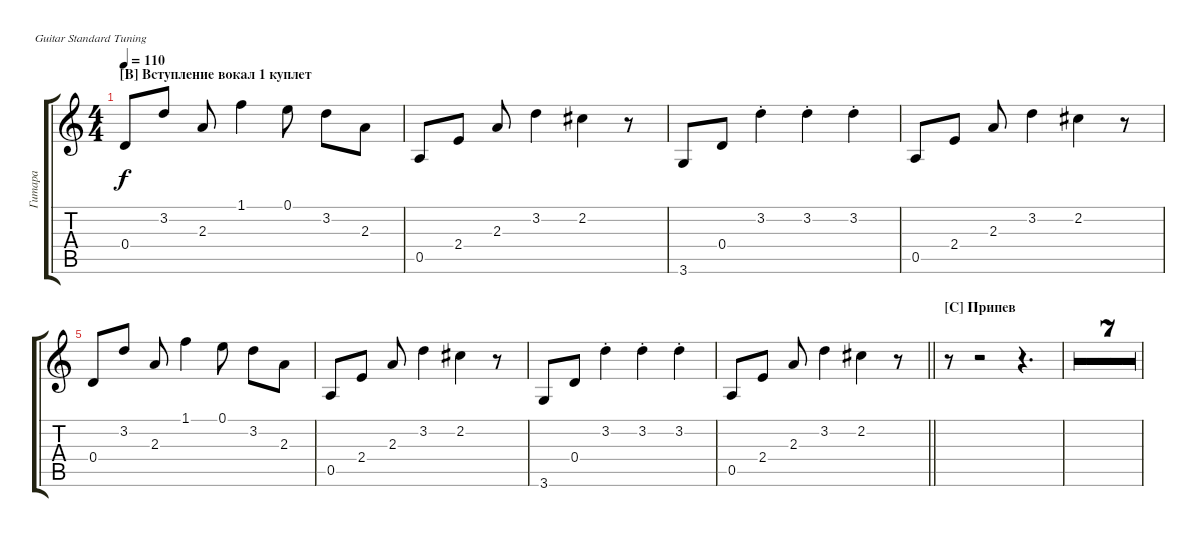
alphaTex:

\bracketExtendMode groupsimilarinstruments
\multiTrackTrackNamePolicy hidden
\firstSystemTrackNameMode fullname
\otherSystemsTrackNameMode fullname
\otherSystemsTrackNameOrientation horizontal
\defaultBarNumberDisplay FirstOfSystem
\track ("Гитара" "S-Gt") {multiBarRest instrument acousticguitarsteel}
\staff {score tabs}
\tuning (E4 B3 G3 D3 A2 E2)
\ts (4 4)
\section ("B" "Вступление вокал 1 куплет")
\tempo 110
\clef g2
\ks c
0.4.8{dy f} 3.2.8 2.3.8 1.1.4 0.1.8 3.2.8 2.3.8 |
0.5.8 2.4.8 2.3.8 3.2.4 2.2.4 r.8 |
3.6.8 0.4.8 3.2{st}.4 3.2{st}.4 3.2{st}.4 |
0.5.8 2.4.8 2.3.8 3.2.4 2.2.4 r.8 |
0.4.8 3.2.8 2.3.8 1.1.4 0.1.8 3.2.8 2.3.8 |
0.5.8 2.4.8 2.3.8 3.2.4 2.2.4 r.8 |
3.6.8 0.4.8 3.2{st}.4 3.2{st}.4 3.2{st}.4 |
\barLineRight lightlight
0.5.8 2.4.8 2.3.8 3.2.4 2.2.4 r.8 |
\section ("C" "Припев")
r.8 r.2 r.4{d} |
r.8 r.2 r.4{d} |
r.8 r.2 r.4{d} |
\barLineRight lightlight
r.8 r.2 r.4{d} |
r.8 r.2 r.4{d} |
r.8 r.2 r.4{d} |
r.8 r.2 r.4{d} |
\barLineRight lightlight
r.8 r.2 r.4{d}
